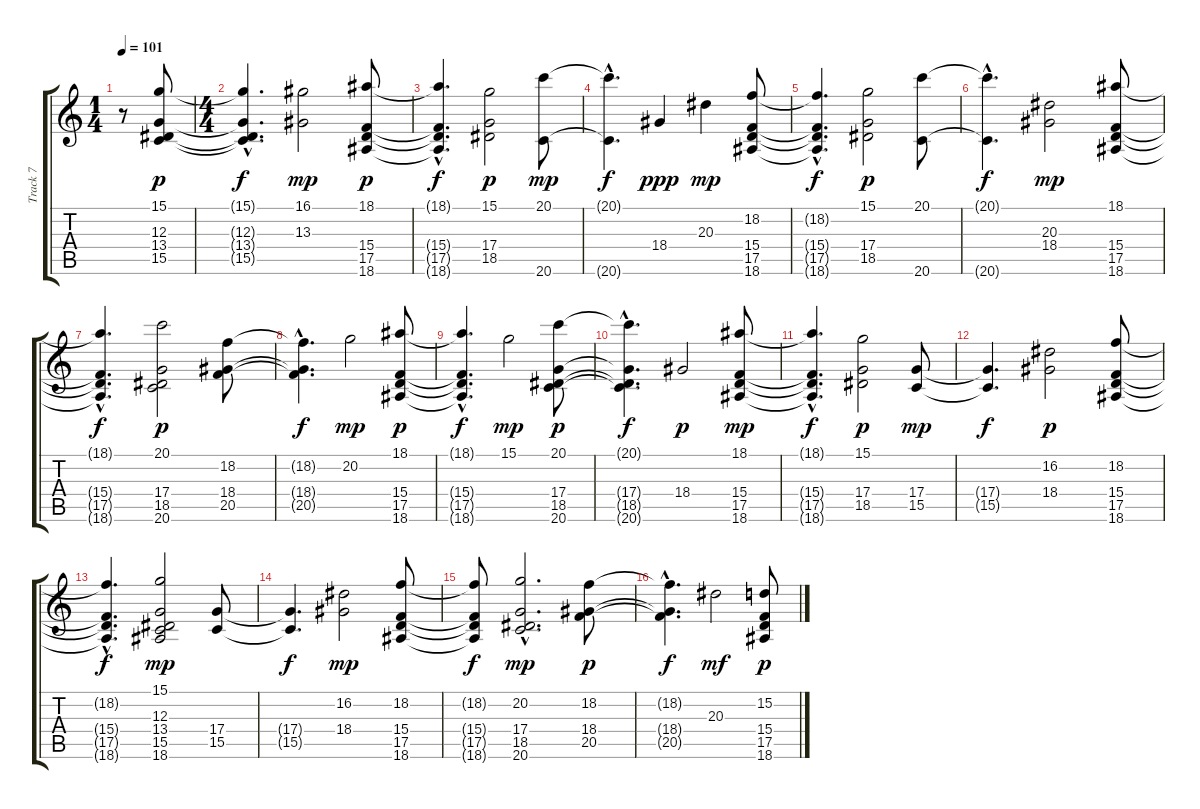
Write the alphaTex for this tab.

\track ("Track 7" "Track 7") {instrument stringensemble1}
\staff {score tabs}
\tuning (E4 B3 G3 D3 A2 E2) {hide}
\ts (1 4)
\tempo 101
\clef g2
\ks c
r.8{dy p instrument stringensemble1} (15.1 12.3 13.4 15.5).8 |
\ts (4 4)
(15.1{hac t} 12.3{hac t} 13.4{hac t} 15.5{hac t}).4{d dy f} (16.1 13.3).2{dy mp} (18.1 15.4 17.5 18.6).8{dy p} |
(18.1{hac t} 15.4{hac t} 17.5{hac t} 18.6{hac t}).4{d dy f} (15.1 17.4 18.5).2{dy p} (20.1 20.6).8{dy mp} |
(20.1{hac t} 20.6{hac t}).4{d dy f} 18.4.4{dy ppp} 20.3.4{dy mp} (18.2 15.4 17.5 18.6).8 |
(18.2{hac t} 15.4{t} 17.5{t} 18.6{hac t}).4{d dy f} (15.1 17.4 18.5).2{dy p} (20.1 20.6).8 |
(20.1{hac t} 20.6{hac t}).4{d dy f} (20.3 18.4).2{dy mp} (18.1 15.4 17.5 18.6).8 |
(18.1{hac t} 15.4{t} 17.5{t} 18.6{t}).4{d dy f} (20.1 17.4 18.5 20.6).2{dy p} (18.2 18.4 20.5).8 |
(18.2{hac t} 18.4{t} 20.5{hac t}).4{d dy f} 20.2.2{dy mp} (18.1 15.4 17.5 18.6).8{dy p} |
(18.1{hac t} 15.4{hac t} 17.5{hac t} 18.6{t}).4{d dy f} 15.1.2{dy mp} (20.1 17.4 18.5 20.6).8{dy p} |
(20.1{hac t} 17.4{hac t} 18.5{hac t} 20.6{hac t}).4{d dy f} 18.4.2{dy p} (18.1 15.4 17.5 18.6).8{dy mp} |
(18.1{hac t} 15.4{t} 17.5{t} 18.6{hac t}).4{d dy f} (15.1 17.4 18.5).2{dy p} (17.4 15.5).8{dy mp} |
(17.4{t} 15.5{t}).4{d dy f} (16.2 18.4).2{dy p} (18.2 15.4 17.5 18.6).8 |
(18.2{hac t} 15.4{t} 17.5{t} 18.6{t}).4{d dy f} (15.1 12.3 13.4 15.5 18.6).2{dy mp} (17.4 15.5).8 |
(17.4{t} 15.5{t}).4{d dy f} (16.2 18.4).2{dy mp} (18.2 15.4 17.5 18.6).8 |
(18.2{t} 15.4{t} 17.5{t} 18.6{t}).8{dy f} (20.2{hac} 17.4{hac} 18.5 20.6).2{d dy mp} (18.2 18.4 20.5).8{dy p} |
(18.2{hac t} 18.4{hac t} 20.5{hac t}).4{d dy f} 20.3.2{dy mf} (15.2 15.4 17.5 18.6).8{dy p}
